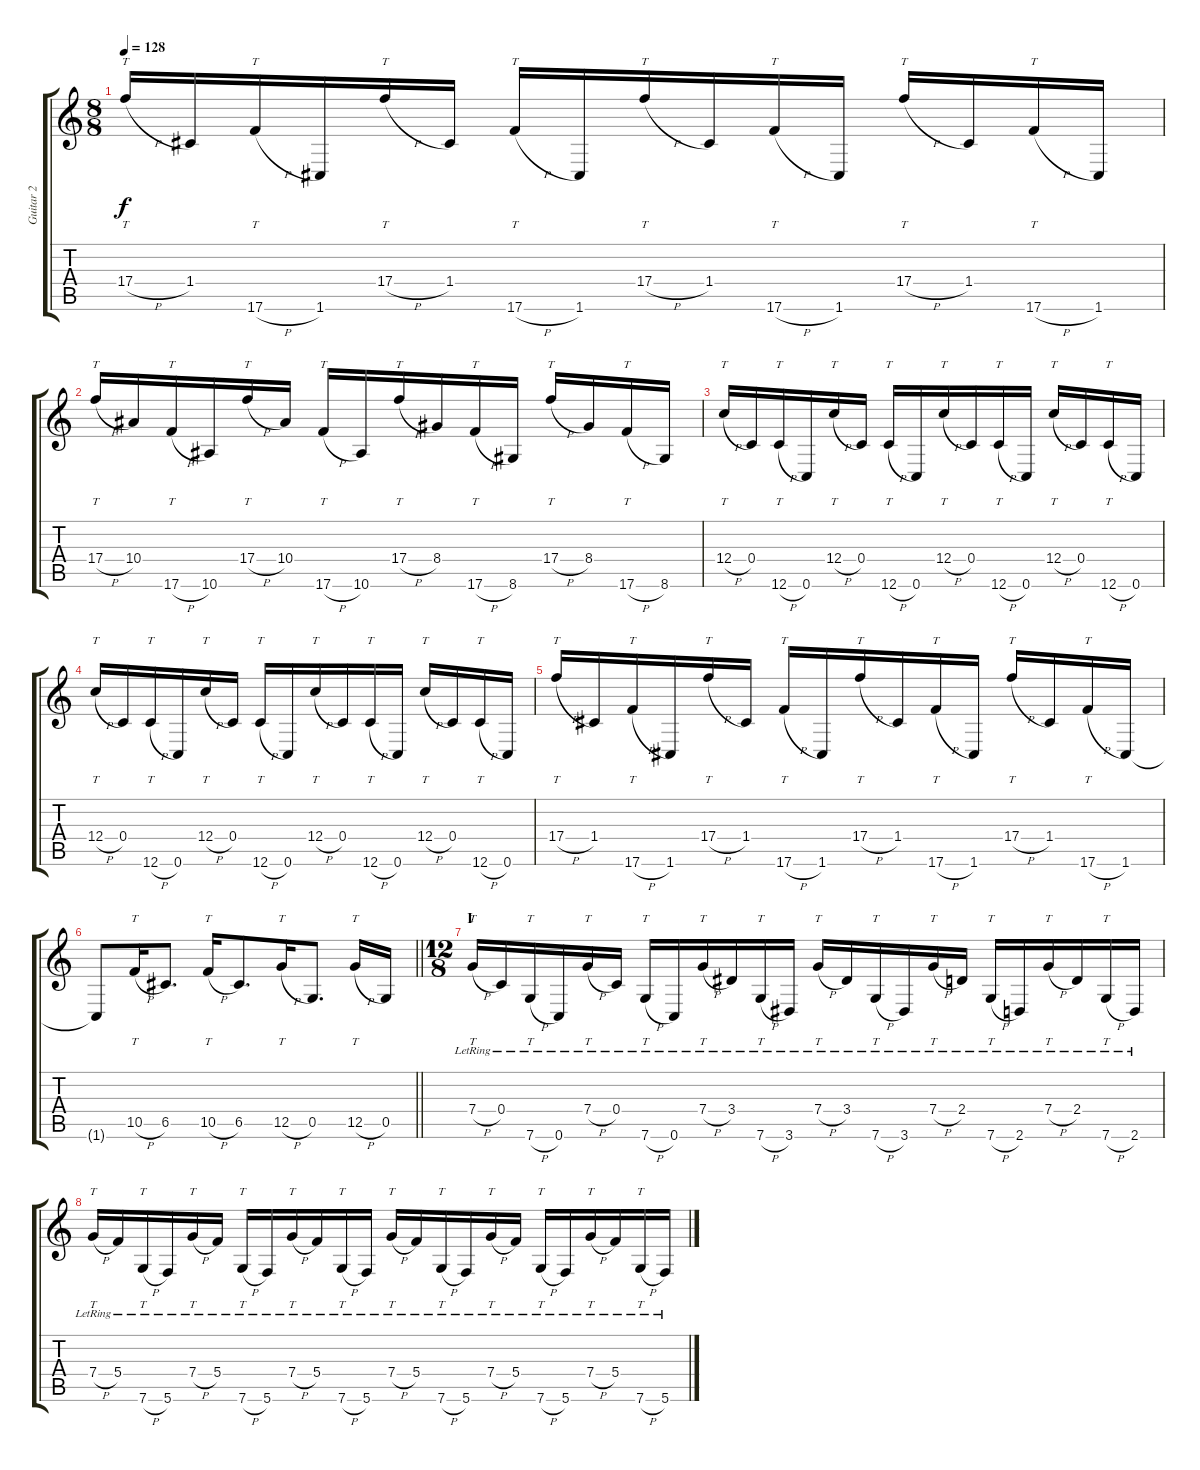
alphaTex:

\track ("Guitar 2" "Guitar 2") {instrument electricguitarjazz}
\staff {score tabs}
\tuning (D4 A3 F3 C3 G2 C2) {hide}
\ts (8 8)
\tempo 128
\clef g2
\ks c
17.4{h}.16{tt dy f} 1.4.16 17.6{h}.16{tt} 1.6.16 17.4{h}.16{tt} 1.4.16 17.6{h}.16{tt} 1.6.16 17.4{h}.16{tt} 1.4.16 17.6{h}.16{tt} 1.6.16 17.4{h}.16{tt} 1.4.16 17.6{h}.16{tt} 1.6.16 |
17.4{h}.16{tt} 10.4.16 17.6{h}.16{tt} 10.6.16 17.4{h}.16{tt} 10.4.16 17.6{h}.16{tt} 10.6.16 17.4{h}.16{tt} 8.4.16 17.6{h}.16{tt} 8.6.16 17.4{h}.16{tt} 8.4.16 17.6{h}.16{tt} 8.6.16 |
12.4{h}.16{tt} 0.4.16 12.6{h}.16{tt} 0.6.16 12.4{h}.16{tt} 0.4.16 12.6{h}.16{tt} 0.6.16 12.4{h}.16{tt} 0.4.16 12.6{h}.16{tt} 0.6.16 12.4{h}.16{tt} 0.4.16 12.6{h}.16{tt} 0.6.16 |
12.4{h}.16{tt} 0.4.16 12.6{h}.16{tt} 0.6.16 12.4{h}.16{tt} 0.4.16 12.6{h}.16{tt} 0.6.16 12.4{h}.16{tt} 0.4.16 12.6{h}.16{tt} 0.6.16 12.4{h}.16{tt} 0.4.16 12.6{h}.16{tt} 0.6.16 |
17.4{h}.16{tt} 1.4.16 17.6{h}.16{tt} 1.6.16 17.4{h}.16{tt} 1.4.16 17.6{h}.16{tt} 1.6.16 17.4{h}.16{tt} 1.4.16 17.6{h}.16{tt} 1.6.16 17.4{h}.16{tt} 1.4.16 17.6{h}.16{tt} 1.6.16 |
\barLineRight lightlight
1.6{t}.8 10.5{h}.16{tt} 6.5.8{d} 10.5{h}.16{tt} 6.5.8{d} 12.5{h}.16{tt} 0.5.8{d} 12.5{h}.16{tt} 0.5.16 |
\ts (12 8)
\section ("" "I")
7.4{h lr}.16{tt instrument electricguitarjazz} 0.4{lr}.16 7.6{h lr}.16{tt} 0.6{lr}.16 7.4{h lr}.16{tt} 0.4{lr}.16 7.6{h lr}.16{tt} 0.6{lr}.16 7.4{h lr}.16{tt} 3.4{lr}.16 7.6{h lr}.16{tt} 3.6{lr}.16 7.4{h lr}.16{tt} 3.4{lr}.16 7.6{h lr}.16{tt} 3.6{lr}.16 7.4{h lr}.16{tt} 2.4{lr}.16 7.6{h lr}.16{tt} 2.6{lr}.16 7.4{h lr}.16{tt} 2.4{lr}.16 7.6{h lr}.16{tt} 2.6{lr}.16 |
7.4{h lr}.16{tt} 5.4{lr}.16 7.6{h lr}.16{tt} 5.6{lr}.16 7.4{h lr}.16{tt} 5.4{lr}.16 7.6{h lr}.16{tt} 5.6{lr}.16 7.4{h lr}.16{tt} 5.4{lr}.16 7.6{h lr}.16{tt} 5.6{lr}.16 7.4{h lr}.16{tt} 5.4{lr}.16 7.6{h lr}.16{tt} 5.6{lr}.16 7.4{h lr}.16{tt} 5.4{lr}.16 7.6{h lr}.16{tt} 5.6{lr}.16 7.4{h lr}.16{tt} 5.4{lr}.16 7.6{h lr}.16{tt} 5.6{lr}.16
